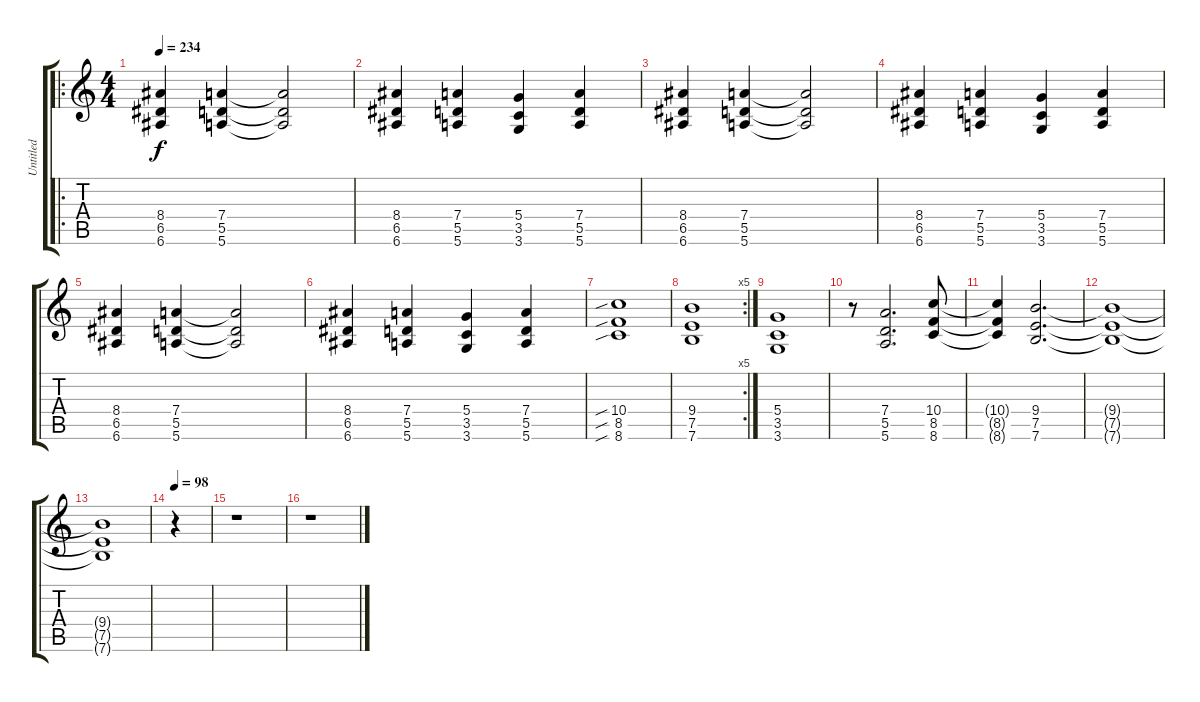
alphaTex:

\track ("Untitled" "Untitled") {instrument distortionguitar}
\staff {score tabs}
\tuning (E4 B3 G3 D3 A2 E2) {hide}
\ro
\ts (4 4)
\tempo 234
\clef g2
\ks c
(8.4 6.5 6.6).4{dy f} (7.4 5.5 5.6).4 (7.4{t} 5.5{t} 5.6{t}).2 |
(8.4 6.5 6.6).4 (7.4 5.5 5.6).4 (5.4 3.5 3.6).4 (7.4 5.5 5.6).4 |
(8.4 6.5 6.6).4 (7.4 5.5 5.6).4 (7.4{t} 5.5{t} 5.6{t}).2 |
(8.4 6.5 6.6).4 (7.4 5.5 5.6).4 (5.4 3.5 3.6).4 (7.4 5.5 5.6).4 |
(8.4 6.5 6.6).4 (7.4 5.5 5.6).4 (7.4{t} 5.5{t} 5.6{t}).2 |
(8.4 6.5 6.6).4 (7.4 5.5 5.6).4 (5.4 3.5 3.6).4 (7.4 5.5 5.6).4 |
(10.4{sib} 8.5{sib} 8.6{sib}).1 |
\rc 5
(9.4 7.5 7.6).1 |
(5.4 3.5 3.6).1 |
r.8 (7.4 5.5 5.6).2{d} (10.4 8.5 8.6).8 |
(10.4{t} 8.5{t} 8.6{t}).4 (9.4 7.5 7.6).2{d} |
(9.4{t} 7.5{t} 7.6{t}).1 |
(9.4{t} 7.5{t} 7.6{t}).1 |
\tempo 98
r.4 |
r.1 |
r.1
